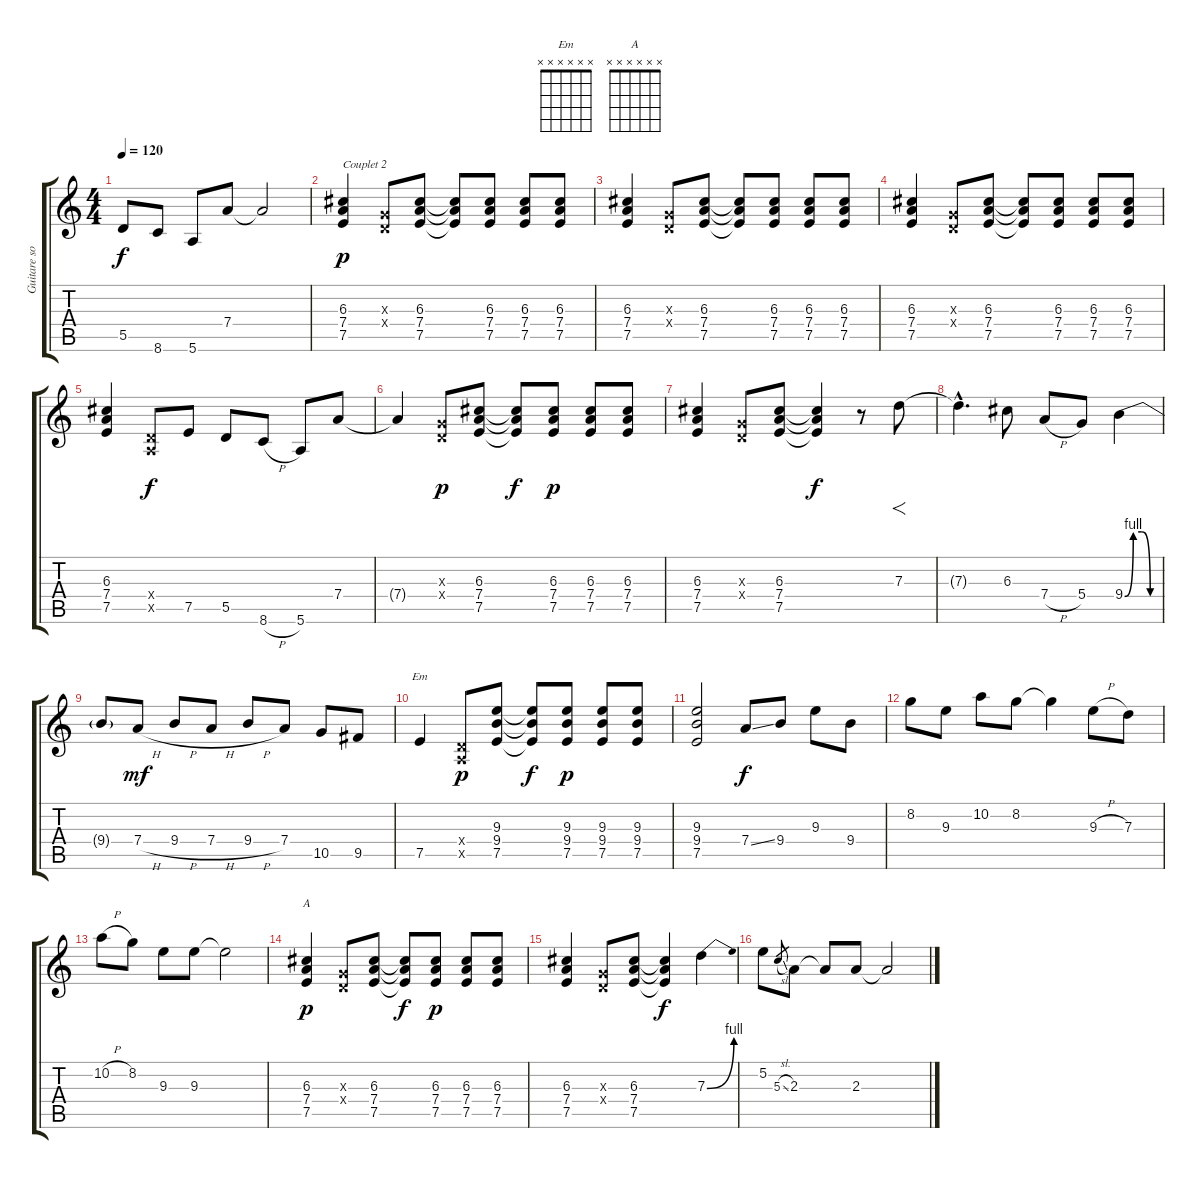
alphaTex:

\track ("Guitare solo" "Guitare so") {instrument distortionguitar}
\staff {score tabs}
\tuning (E4 B3 G3 D3 A2 E2) {hide}
\chord ("Em" x x x x x x) {firstfret 0}
\chord ("A" x x x x x x) {firstfret 0}
\ts (4 4)
\tempo 120
\clef g2
\ks c
5.5.8{dy f} 8.6.8 5.6.8 7.4.8 7.4{t}.2 |
(6.3 7.4 7.5).4{txt "Couplet 2" dy p} (0.3{x} 0.4{x}).8 (6.3 7.4 7.5).8 (6.3{t} 7.4{t} 7.5{t}).8 (6.3 7.4 7.5).8 (6.3 7.4 7.5).8 (6.3 7.4 7.5).8 |
(6.3 7.4 7.5).4 (0.3{x} 0.4{x}).8 (6.3 7.4 7.5).8 (6.3{t} 7.4{t} 7.5{t}).8 (6.3 7.4 7.5).8 (6.3 7.4 7.5).8 (6.3 7.4 7.5).8 |
(6.3 7.4 7.5).4 (0.3{x} 0.4{x}).8 (6.3 7.4 7.5).8 (6.3{t} 7.4{t} 7.5{t}).8 (6.3 7.4 7.5).8 (6.3 7.4 7.5).8 (6.3 7.4 7.5).8 |
(6.3 7.4 7.5).4 (0.4{x} 0.5{x}).8{dy f} 7.5.8 5.5.8 8.6{h}.8 5.6.8 7.4.8 |
7.4{t}.4 (0.3{x} 0.4{x}).8{dy p} (6.3 7.4 7.5).8 (6.3{t} 7.4{t} 7.5{t}).8{dy f} (6.3 7.4 7.5).8{dy p} (6.3 7.4 7.5).8 (6.3 7.4 7.5).8 |
(6.3 7.4 7.5).4 (0.3{x} 0.4{x}).8 (6.3 7.4 7.5).8 (6.3{t} 7.4{t} 7.5{t}).4{dy f} r.8 7.3.8{f} |
7.3{hac t}.4{d} 6.3.8 7.4{h}.8 5.4.8 9.4{be (custom 0 0 15 4 30 4 45 0 60 0)}.4 |
9.4{t}.8 7.4{h}.8{dy mf} 9.4{h}.8 7.4{h}.8 9.4{h}.8 7.4.8 10.5.8 9.5.8 |
7.5.4{ch "Em"} (0.4{x} 0.5{x}).8{dy p} (9.3 9.4 7.5).8 (9.3{t} 9.4{t} 7.5{t}).8{dy f} (9.3 9.4 7.5).8{dy p} (9.3 9.4 7.5).8 (9.3 9.4 7.5).8 |
(9.3 9.4 7.5).2 7.4{ss}.8{dy f} 9.4.8 9.3.8 9.4.8 |
8.2.8 9.3.8 10.2.8 8.2.8 8.2{t}.4 9.3{h}.8 7.3.8 |
10.2{h}.8 8.2.8 9.3.8 9.3.8 9.3{t}.2 |
(6.3 7.4 7.5).4{ch "A" dy p} (0.3{x} 0.4{x}).8 (6.3 7.4 7.5).8 (6.3{t} 7.4{t} 7.5{t}).8{dy f} (6.3 7.4 7.5).8{dy p} (6.3 7.4 7.5).8 (6.3 7.4 7.5).8 |
(6.3 7.4 7.5).4 (0.3{x} 0.4{x}).8 (6.3 7.4 7.5).8 (6.3{t} 7.4{t} 7.5{t}).4{dy f} 7.3{be (bend 0 0 60 4)}.4 |
5.2.8 5.3{sl}.8{gr} 2.3.8 2.3{t}.8 2.3.8 2.3{t}.2
